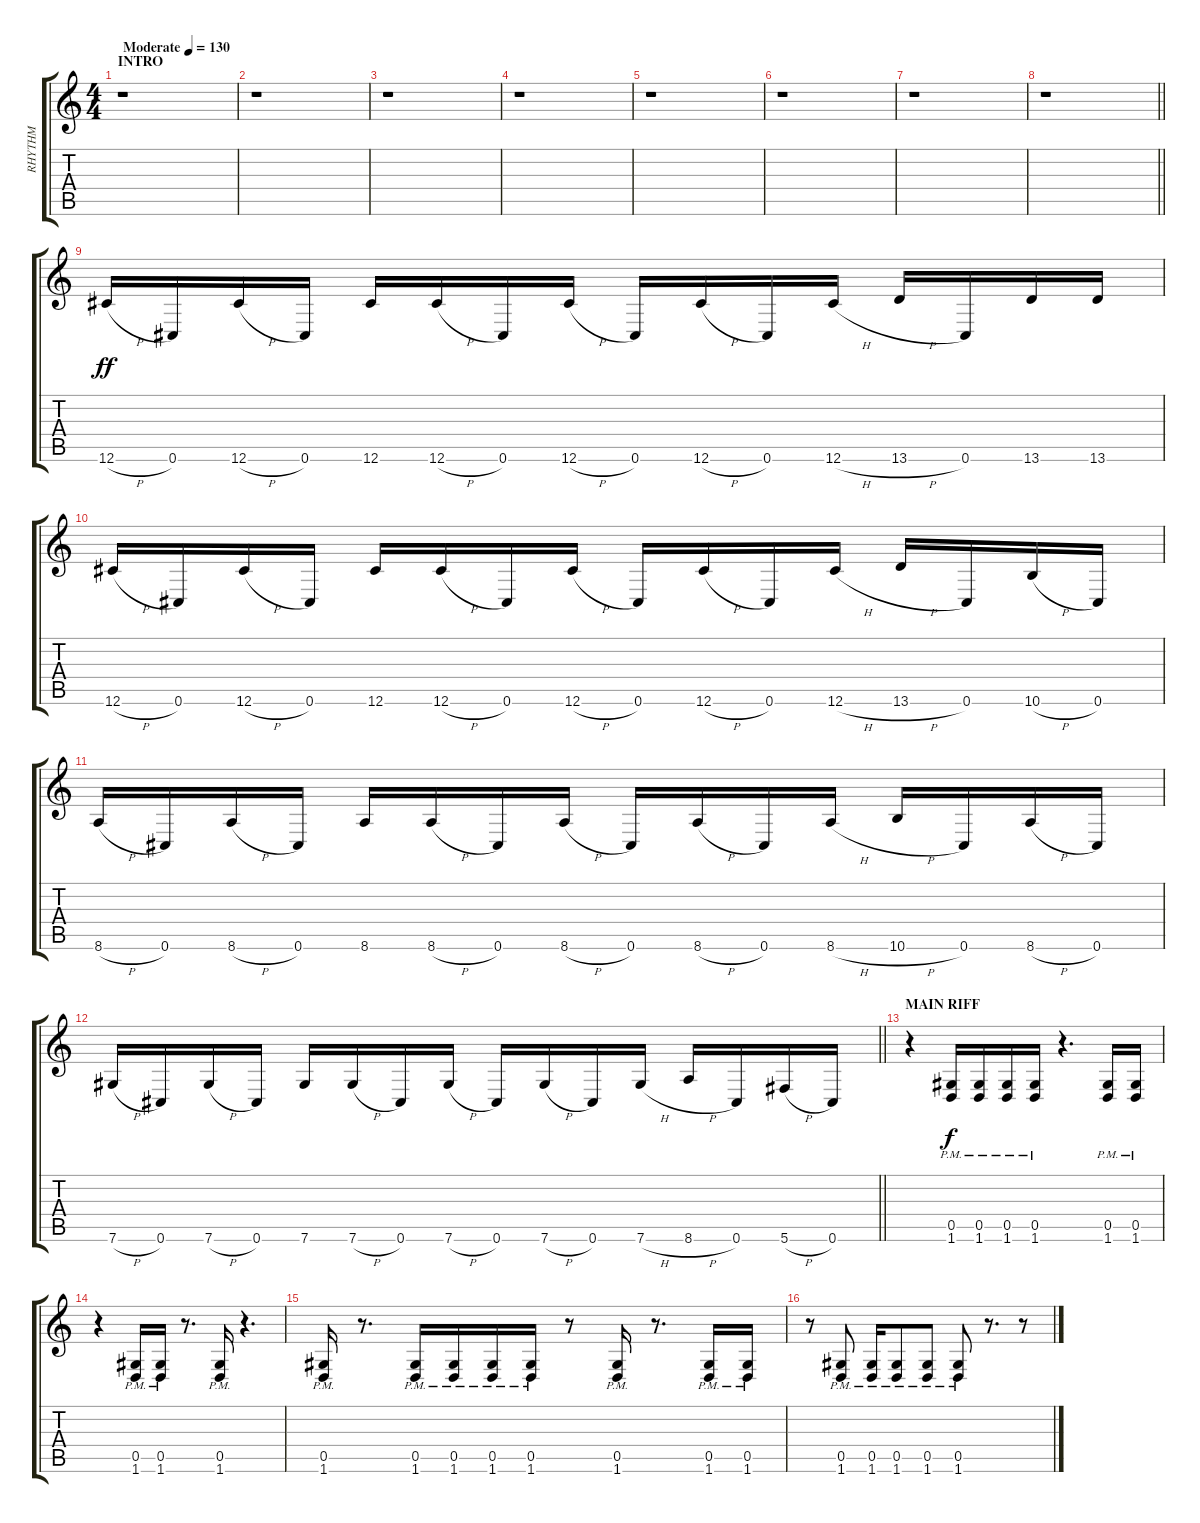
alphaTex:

\track ("RHYTHM" "RHYTHM") {instrument distortionguitar}
\staff {score tabs}
\tuning (Eb4 Bb3 Gb3 Db3 Ab2 Db2) {hide}
\ts (4 4)
\section ("" "INTRO")
\tempo (130 "Moderate")
\clef g2
\ks c
r.1{dy ff instrument distortionguitar} |
r.1 |
r.1 |
r.1 |
r.1 |
r.1 |
r.1 |
\barLineRight lightlight
r.1 |
12.6{h}.16 0.6.16 12.6{h}.16 0.6.16 12.6.16 12.6{h}.16 0.6.16 12.6{h}.16 0.6.16 12.6{h}.16 0.6.16 12.6{h}.16 13.6{h}.16 0.6.16 13.6.16 13.6.16 |
12.6{h}.16 0.6.16 12.6{h}.16 0.6.16 12.6.16 12.6{h}.16 0.6.16 12.6{h}.16 0.6.16 12.6{h}.16 0.6.16 12.6{h}.16 13.6{h}.16 0.6.16 10.6{h}.16 0.6.16 |
8.6{h}.16 0.6.16 8.6{h}.16 0.6.16 8.6.16 8.6{h}.16 0.6.16 8.6{h}.16 0.6.16 8.6{h}.16 0.6.16 8.6{h}.16 10.6{h}.16 0.6.16 8.6{h}.16 0.6.16 |
\barLineRight lightlight
7.6{h}.16 0.6.16 7.6{h}.16 0.6.16 7.6.16 7.6{h}.16 0.6.16 7.6{h}.16 0.6.16 7.6{h}.16 0.6.16 7.6{h}.16 8.6{h}.16 0.6.16 5.6{h}.16 0.6.16 |
\section ("" "MAIN RIFF")
r.4 (0.5{pm} 1.6{pm}).16{dy f} (0.5{pm} 1.6{pm}).16 (0.5{pm} 1.6{pm}).16 (0.5{pm} 1.6{pm}).16 r.4{d} (0.5{pm} 1.6{pm}).16 (0.5{pm} 1.6{pm}).16 |
r.4 (0.5{pm} 1.6{pm}).16 (0.5{pm} 1.6{pm}).16 r.8{d} (0.5{pm} 1.6{pm}).16 r.4{d} |
(0.5{pm} 1.6{pm}).16 r.8{d} (0.5{pm} 1.6{pm}).16 (0.5{pm} 1.6{pm}).16 (0.5{pm} 1.6{pm}).16 (0.5{pm} 1.6{pm}).16 r.8 (0.5{pm} 1.6{pm}).16 r.8{d} (0.5{pm} 1.6{pm}).16 (0.5{pm} 1.6{pm}).16 |
r.8 (0.5{pm} 1.6{pm}).8 (0.5{pm} 1.6{pm}).16 (0.5{pm} 1.6{pm}).8 (0.5{pm} 1.6{pm}).8 (0.5{pm} 1.6{pm}).8 r.8{d} r.8
